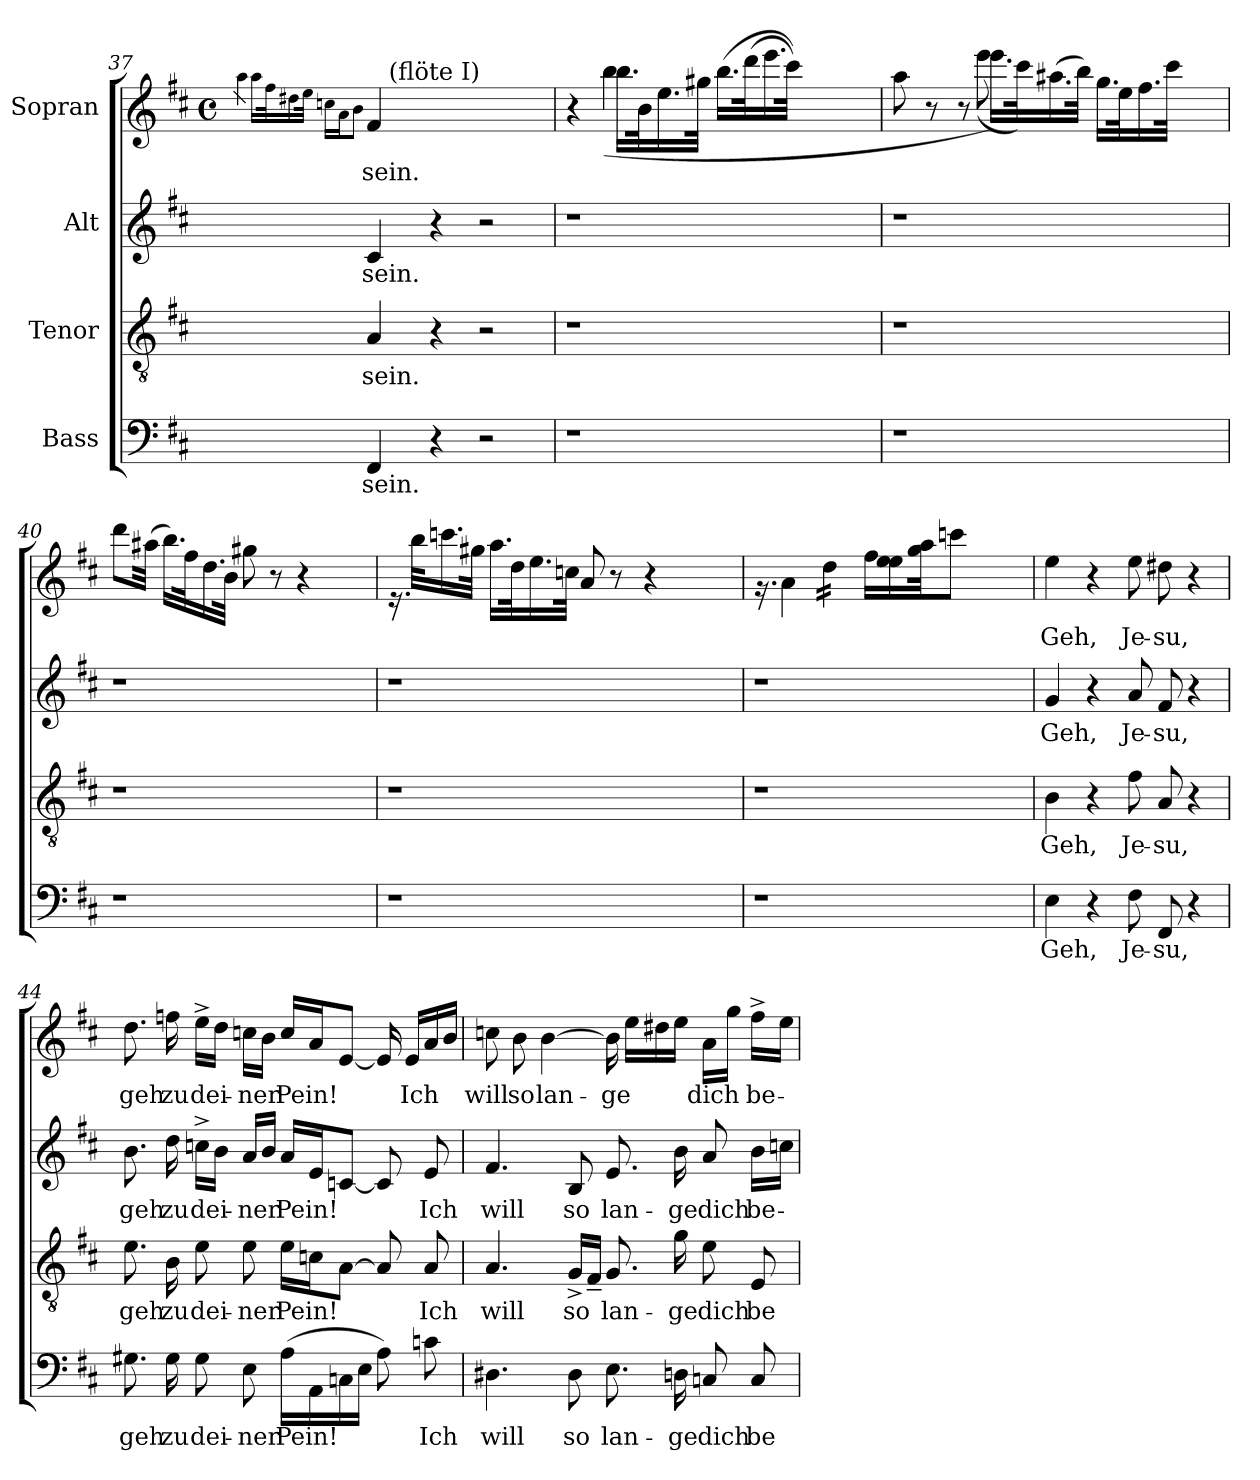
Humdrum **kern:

**kern	**text	**kern	**text	**kern	**text	**kern	**text
*part4	*part4	*part3	*part3	*part2	*part2	*part1	*part1
*staff4	*staff4	*staff3	*staff3	*staff2	*staff2	*staff1	*staff1
*I"Bass	*	*I"Tenor	*	*I"Alt	*	*I"Sopran	*
!!LO:LB:g=z
*clefF4	*	*clefGv2	*	*clefG2	*	*clefG2	*
*k[f#c#]	*	*k[f#c#]	*	*k[f#c#]	*	*k[f#c#]	*
*D:	*	*D:	*	*D:	*	*D:	*
*	*	*	*	*	*	*M4/4	*
*	*	*	*	*	*	*met(c)	*
=37	=37	=37	=37	=37	=37	=37	=37
.	.	.	.	.	.	[>4qaa\	.
.	.	.	.	.	.	16qaa\L]	.
.	.	.	.	.	.	32qff#\	.
.	.	.	.	.	.	16qdd#X\	.
.	.	.	.	.	.	32qee\J	.
.	.	.	.	.	.	16qccn\L	.
.	.	.	.	.	.	16qa\	.
.	.	.	.	.	.	8qb\J	.
!	!LO:LY:b:cj	!	!LO:LY:b:cj	!	!LO:LY:b:cj	!	!LO:LY:b:cj
*	*	*	*	*	*	*^	*
4FF#/	-sein.	4A/	sein.	4c#/	sein.	4f#/	16ryy	sein.
!	!	!	!	!	!	!	!LO:TX:a:t=(flöte I)	!
.	.	.	.	.	.	.	2...ryy	.
4r	.	4r	.	4r	.	2.ryy	.	.
2r	.	2r	.	2r	.	.	.	.
=38	=38	=38	=38	=38	=38	=38	=38	=38
!LO:N:vis=1	!	!LO:N:vis=1	!	!LO:N:vis=1	!	!	!	!
1r	.	1r	.	1r	.	4ra	4ryy	.
!	!	!	!	!	!	!LO:N:vis=16.	!	!
.	.	.	.	.	.	16bb\L)	(>4bb\	.
.	.	.	.	.	.	32b\	.	.
!	!	!	!	!	!	!LO:N:vis=16.	!	!
.	.	.	.	.	.	16ee\	.	.
.	.	.	.	.	.	32gg#X\J	.	.
!	!	!	!	!	!	!LO:N:vis=16.	!	!
.	.	.	.	.	.	(<16bb\L	.	.
.	.	.	.	.	.	(<32ddd\	4.ryy	.
!	!	!	!	!	!	!LO:N:vis=16.	!	!
.	.	.	.	.	.	16eee\	.	.
.	.	.	.	.	.	32ccc#\J))	.	.
.	.	.	.	.	.	4.ryy	.	.
.	.	.	.	.	.	.	8ryy	.
=39	=39	=39	=39	=39	=39	=39	=39	=39
!LO:N:vis=1	!	!LO:N:vis=1	!	!LO:N:vis=1	!	!	!	!
1r	.	1r	.	1r	.	8aa\	4.ryy	.
.	.	.	.	.	.	8ra	.	.
.	.	.	.	.	.	8ra	.	.
!	!	!	!	!	!	!LO:N:vis=16.	!	!
.	.	.	.	.	.	16eee\L)	(>(<8eee\	.
.	.	.	.	.	.	32ccc#\)	.	.
!	!	!	!	!	!	!LO:N:vis=16.	!	!
.	.	.	.	.	.	(<16aa#X\	.	.
.	.	.	.	.	.	.	4ryy	.
.	.	.	.	.	.	32bb\J)	.	.
!	!	!	!	!	!	!LO:N:vis=16.	!	!
.	.	.	.	.	.	16gg\L	.	.
.	.	.	.	.	.	32ee\	.	.
!	!	!	!	!	!	!LO:N:vis=16.	!	!
.	.	.	.	.	.	16ff#\	.	.
.	.	.	.	.	.	32ccc#\J	.	.
.	.	.	.	.	.	4ryy	4ryy	.
=40	=40	=40	=40	=40	=40	=40	=40	=40
!	!	!	!	!	!	!LO:N:vis=8..	!	!
*	*	*	*	*	*	*v	*v	*
1r	.	1r	.	1r	.	8ddd\L	.
.	.	.	.	.	.	(<32aa#X\J	.
!	!	!	!	!	!	!LO:N:vis=16.	!
.	.	.	.	.	.	16bb\L)	.
.	.	.	.	.	.	32ff#\	.
!	!	!	!	!	!	!LO:N:vis=16.	!
.	.	.	.	.	.	16dd\	.
.	.	.	.	.	.	32b\J	.
.	.	.	.	.	.	8gg#X\	.
.	.	.	.	.	.	8ra	.
.	.	.	.	.	.	4ra	.
.	.	.	.	.	.	8ryy	.
.	.	.	.	.	.	32ryy	.
=41	=41	=41	=41	=41	=41	=41	=41
!LO:N:vis=1	!	!LO:N:vis=1	!	!LO:N:vis=1	!	!	!
*	*	*	*	*	*	*^	*
1r	.	1r	.	1r	.	16.re	4.ryy	.
.	.	.	.	.	.	32bb\L	.	.
!	!	!	!	!	!	!LO:N:vis=16.	!	!
.	.	.	.	.	.	16cccn\	.	.
.	.	.	.	.	.	32gg#X\J	.	.
!	!	!	!	!	!	!LO:N:vis=16.	!	!
.	.	.	.	.	.	16aa\L	.	.
.	.	.	.	.	.	32dd\	.	.
!	!	!	!	!	!	!LO:N:vis=16.	!	!
.	.	.	.	.	.	16ee\	.	.
.	.	.	.	.	.	32ccn\J	8a/	.
.	.	.	.	.	.	8ra	.	.
.	.	.	.	.	.	.	8..ryy	.
.	.	.	.	.	.	4ra	.	.
.	.	.	.	.	.	.	4ryy	.
.	.	.	.	.	.	8..ryy	.	.
.	.	.	.	.	.	.	32ryy	.
!!LO:LB:g=z	!!
=42	=42	=42	=42	=42	=42	=42	=42	=42
!LO:N:vis=1	!	!LO:N:vis=1	!	!LO:N:vis=1	!	!	!	!
1r	.	1r	.	1r	.	16.rg	16.ryy	.
*	*	*	*	*	*	*v	*v	*
.	.	.	.	.	.	4a\	.
*	*	*	*	*	*	*tremolo	*
.	.	.	.	.	.	16dd\LL	.
.	.	.	.	.	.	16dd\	.
.	.	.	.	.	.	16dd\	.
.	.	.	.	.	.	16dd\JJ	.
*	*	*	*	*	*	*Xtremolo	*
*	*	*	*	*	*	*^	*
.	.	.	.	.	.	16ff#\L	4ee\ 4ee\	.
.	.	.	.	.	.	32gg\ 32aa\	.	.
.	.	.	.	.	.	8cccn\J	.	.
.	.	.	.	.	.	8ryy	.	.
.	.	.	.	.	.	.	8ryy	.
.	.	.	.	.	.	32ryy	.	.
.	.	.	.	.	.	32ryy	32ryy	.
=43	=43	=43	=43	=43	=43	=43	=43	=43
!	!LO:LY:b:cj	!	!LO:LY:b:cj	!	!LO:LY:b:cj	!	!	!LO:LY:b:cj
*	*	*	*	*	*	*v	*v	*
4E\	Geh,	4B\	Geh,	4g/	Geh,	4ee\	Geh,
4r	.	4r	.	4r	.	4r	.
!	!LO:LY:b	!	!LO:LY:b	!	!LO:LY:b	!	!LO:LY:b
8F#\	Je-	8f#\	Je-	8a/	Je-	8ee\	Je-
!	!LO:LY:b:rj	!	!LO:LY:b:rj	!	!LO:LY:b:rj	!	!LO:LY:b:rj
8FF#/	-su,	8A/	-su,	8f#/	-su,	8dd#X\	-su,
4r	.	4r	.	4r	.	4r	.
=44	=44	=44	=44	=44	=44	=44	=44
!	!LO:LY:b:cj	!	!LO:LY:b:cj	!	!LO:LY:b:cj	!	!LO:LY:b:cj
8.G#X\	geh	8.e\	geh	8.b\	geh	8.dd\	geh
!	!LO:LY:b:cj	!	!LO:LY:b:cj	!	!LO:LY:b:cj	!	!LO:LY:b:cj
16G#\	zu	16B\	zu	16dd\	zu	16ffn\	zu
!	!LO:LY:b:cj	!	!LO:LY:b:cj	!	!LO:LY:b:cj	!	!LO:LY:b:cj
8G#\	dei-	8e\	dei-	16ccn^<\L	dei-	16ee^<\L	dei-
.	.	.	.	16b\J	.	16dd\J	.
!	!LO:LY:b:cj	!	!LO:LY:b:cj	!	!LO:LY:b	!	!LO:LY:b
8E\	-ner	8e\	-ner	16a/L	-ner	16ccn\L	-ner
.	.	.	.	16b/J	.	16b\J	.
!	!LO:LY:b	!	!LO:LY:b	!	!LO:LY:b	!	!LO:LY:b
(>16A\L	Pein!	16e\L	Pein!	16a/L	Pein!	16cc/L	Pein!
16AA\	.	16cn\	.	16e/	.	16a/	.
16Cn\	.	[>8A\J	.	[<8cn/J	.	[<8e/J	.
16E\J	.	.	.	.	.	.	.
8A\)	.	8A/]	.	8c/]	.	16e/]	.
!	!	!	!	!	!	!	!LO:LY:b
.	.	.	.	.	.	16e/L	Ich
!	!LO:LY:b:cj	!	!LO:LY:b:cj	!	!LO:LY:b:cj	!	!
8cn\	Ich	8A/	Ich	8e/	Ich	16a/	.
.	.	.	.	.	.	16b/J	.
=45	=45	=45	=45	=45	=45	=45	=45
!	!LO:LY:b:cj	!	!LO:LY:b:cj	!	!LO:LY:b:cj	!	!LO:LY:b:cj
4.D#X\	will	4.A/	will	4.f#/	will	8ccn\	will
!	!	!	!	!	!	!	!LO:LY:b:cj
.	.	.	.	.	.	8b\	so
!	!	!	!	!	!	!	!LO:LY:b:cj
.	.	.	.	.	.	[>4b\	lan-
!	!LO:LY:b:cj	!	!LO:LY:b:cj	!	!LO:LY:b:cj	!	!
8D#\	so	16G^>/L	so	8B/	so	.	.
.	.	16F#~</J	.	.	.	.	.
!	!LO:LY:b:cj	!	!LO:LY:b:cj	!	!LO:LY:b:cj	!	!LO:LY:b
8.E\	lan-	8.G/	lan-	8.e/	lan-	16b\]	-ge
.	.	.	.	.	.	16ee\L	.
.	.	.	.	.	.	16dd#X\	.
!	!LO:LY:b:cj	!	!LO:LY:b:cj	!	!LO:LY:b:cj	!	!
16Dn\	-ge	16g\	-ge	16b\	-ge	16ee\J	.
!	!LO:LY:b:cj	!	!LO:LY:b:cj	!	!LO:LY:b:cj	!	!LO:LY:b
8Cn/	dich	8e\	dich	8a/	dich	16a\L	dich
.	.	.	.	.	.	16gg\J	.
!	!LO:LY:b:cj	!	!LO:LY:b:cj	!	!LO:LY:b:cj	!	!LO:LY:b:cj
8C/	be-	8E/	be-	16b\L	be-	16ff#^<\L	be-
.	.	.	.	16ccn\J	.	16ee\J	.
=	=	=	=	=	=	=	=
*-	*-	*-	*-	*-	*-	*-	*-
